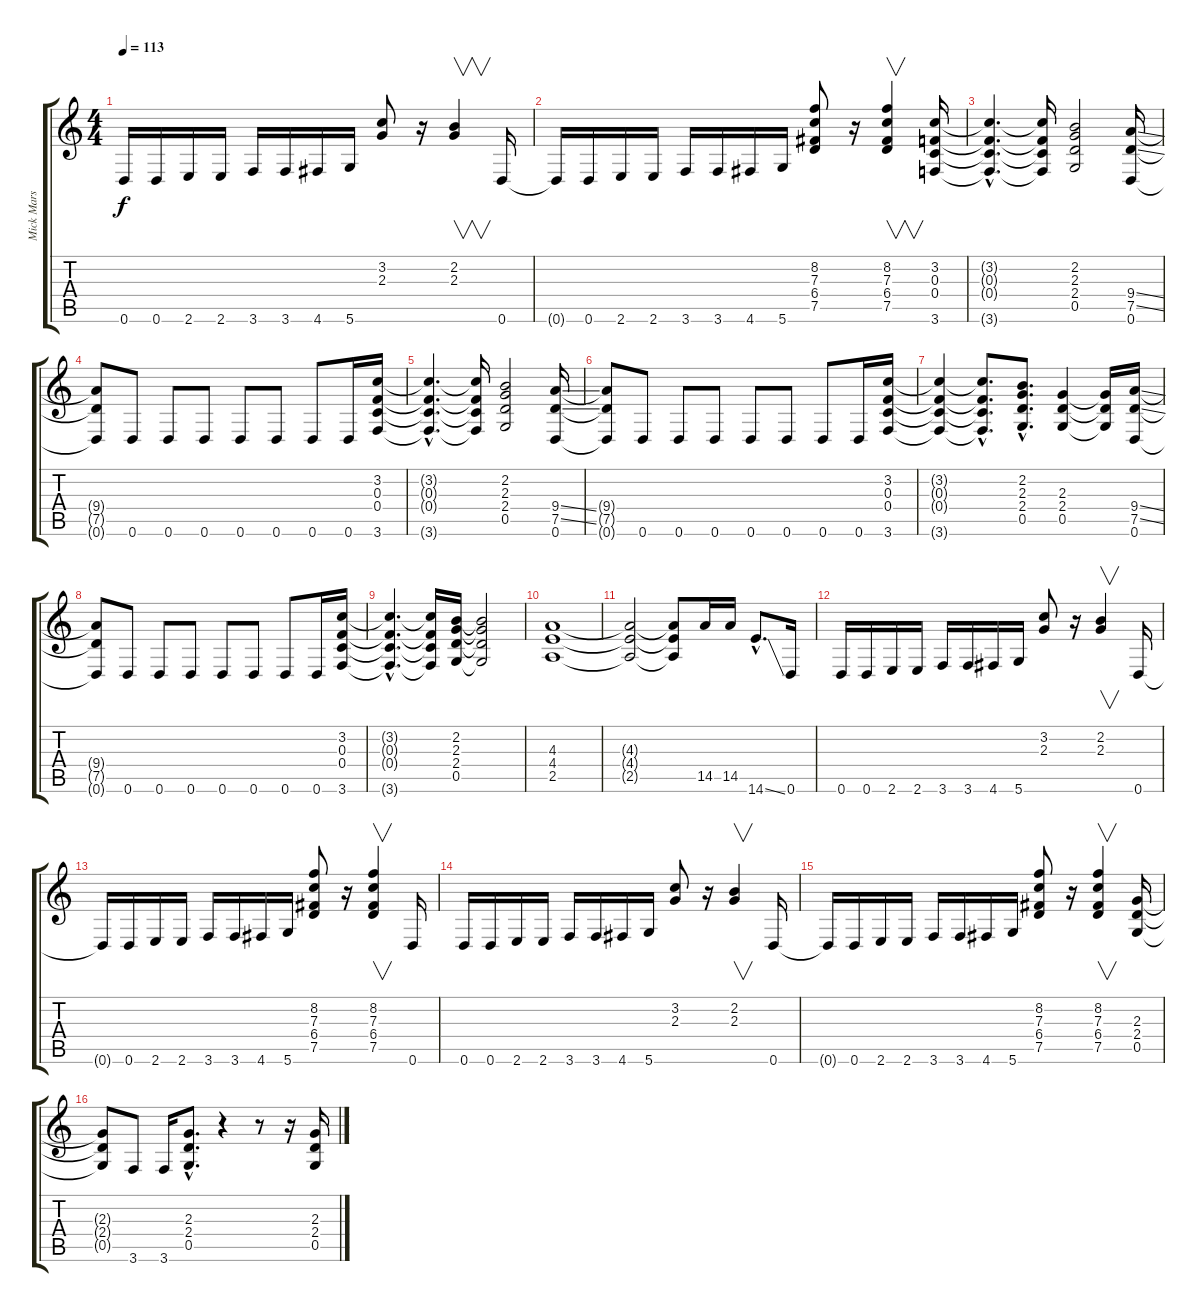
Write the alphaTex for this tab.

\track ("Mick Mars" "Mick Mars") {instrument overdrivenguitar}
\staff {score tabs}
\tuning (D4 A3 F3 C3 G2 D2) {hide}
\ts (4 4)
\tempo 113
\clef g2
\ks c
0.6.16{dy f} 0.6.16 2.6.16 2.6.16 3.6.16 3.6.16 4.6.16 5.6.16 (3.2 2.3).8 r.16 (2.2 2.3).4{v} 0.6.16 |
0.6{t}.16 0.6.16 2.6.16 2.6.16 3.6.16 3.6.16 4.6.16 5.6.16 (8.2 7.3 6.4 7.5).8 r.16 (8.2 7.3 6.4 7.5).4{v} (3.2 0.3 0.4 3.6).16 |
(3.2{hac t} 0.3{hac t} 0.4{hac t} 3.6{hac t}).4{d} (3.2{t} 0.3{t} 0.4{t} 3.6{t}).16 (2.2 2.3 2.4 0.5).2 (9.4{ss} 7.5{ss} 0.6).16 |
(9.4{t} 7.5{t} 0.6{t}).8 0.6.8 0.6.8 0.6.8 0.6.8 0.6.8 0.6.8 0.6.16 (3.2 0.3 0.4 3.6).16 |
(3.2{hac t} 0.3{hac t} 0.4{hac t} 3.6{hac t}).4{d} (3.2{t} 0.3{t} 0.4{t} 3.6{t}).16 (2.2 2.3 2.4 0.5).2 (9.4{ss} 7.5{ss} 0.6).16 |
(9.4{t} 7.5{t} 0.6{t}).8 0.6.8 0.6.8 0.6.8 0.6.8 0.6.8 0.6.8 0.6.16 (3.2 0.3 0.4 3.6).16 |
(3.2{t} 0.3{t} 0.4{t} 3.6{t}).4 (3.2{hac t} 0.3{hac t} 0.4{hac t} 3.6{hac t}).8{d} (2.2{hac} 2.3{hac} 2.4{hac} 0.5{hac}).8{d} (2.3 2.4 0.5).4 (2.3{t} 2.4{t} 0.5{t}).16 (9.4{ss} 7.5{ss} 0.6).16 |
(9.4{t} 7.5{t} 0.6{t}).8 0.6.8 0.6.8 0.6.8 0.6.8 0.6.8 0.6.8 0.6.16 (3.2 0.3 0.4 3.6).16 |
(3.2{hac t} 0.3{hac t} 0.4{hac t} 3.6{hac t}).4{d} (3.2{t} 0.3{t} 0.4{t} 3.6{t}).16 (2.2 2.3 2.4 0.5).16 (2.2{t} 2.3{t} 2.4{t} 0.5{t}).2 |
(4.3 4.4 2.5).1 |
(4.3{t} 4.4{t} 2.5{t}).2 (4.3{t} 4.4{t} 2.5{t}).8 14.5.16 14.5.16 14.6{ss hac}.8{d} 0.6.16 |
0.6.16 0.6.16 2.6.16 2.6.16 3.6.16 3.6.16 4.6.16 5.6.16 (3.2 2.3).8 r.16 (2.2 2.3).4{v} 0.6.16 |
0.6{t}.16 0.6.16 2.6.16 2.6.16 3.6.16 3.6.16 4.6.16 5.6.16 (8.2 7.3 6.4 7.5).8 r.16 (8.2 7.3 6.4 7.5).4{v} 0.6.16 |
0.6.16 0.6.16 2.6.16 2.6.16 3.6.16 3.6.16 4.6.16 5.6.16 (3.2 2.3).8 r.16 (2.2 2.3).4{v} 0.6.16 |
0.6{t}.16 0.6.16 2.6.16 2.6.16 3.6.16 3.6.16 4.6.16 5.6.16 (8.2 7.3 6.4 7.5).8 r.16 (8.2 7.3 6.4 7.5).4{v} (2.3 2.4 0.5).16 |
(2.3{t} 2.4{t} 0.5{t}).8 3.6.8 3.6.16 (2.3{hac} 2.4{hac} 0.5{hac}).8{d} r.4 r.8 r.16 (2.3 2.4 0.5).16
